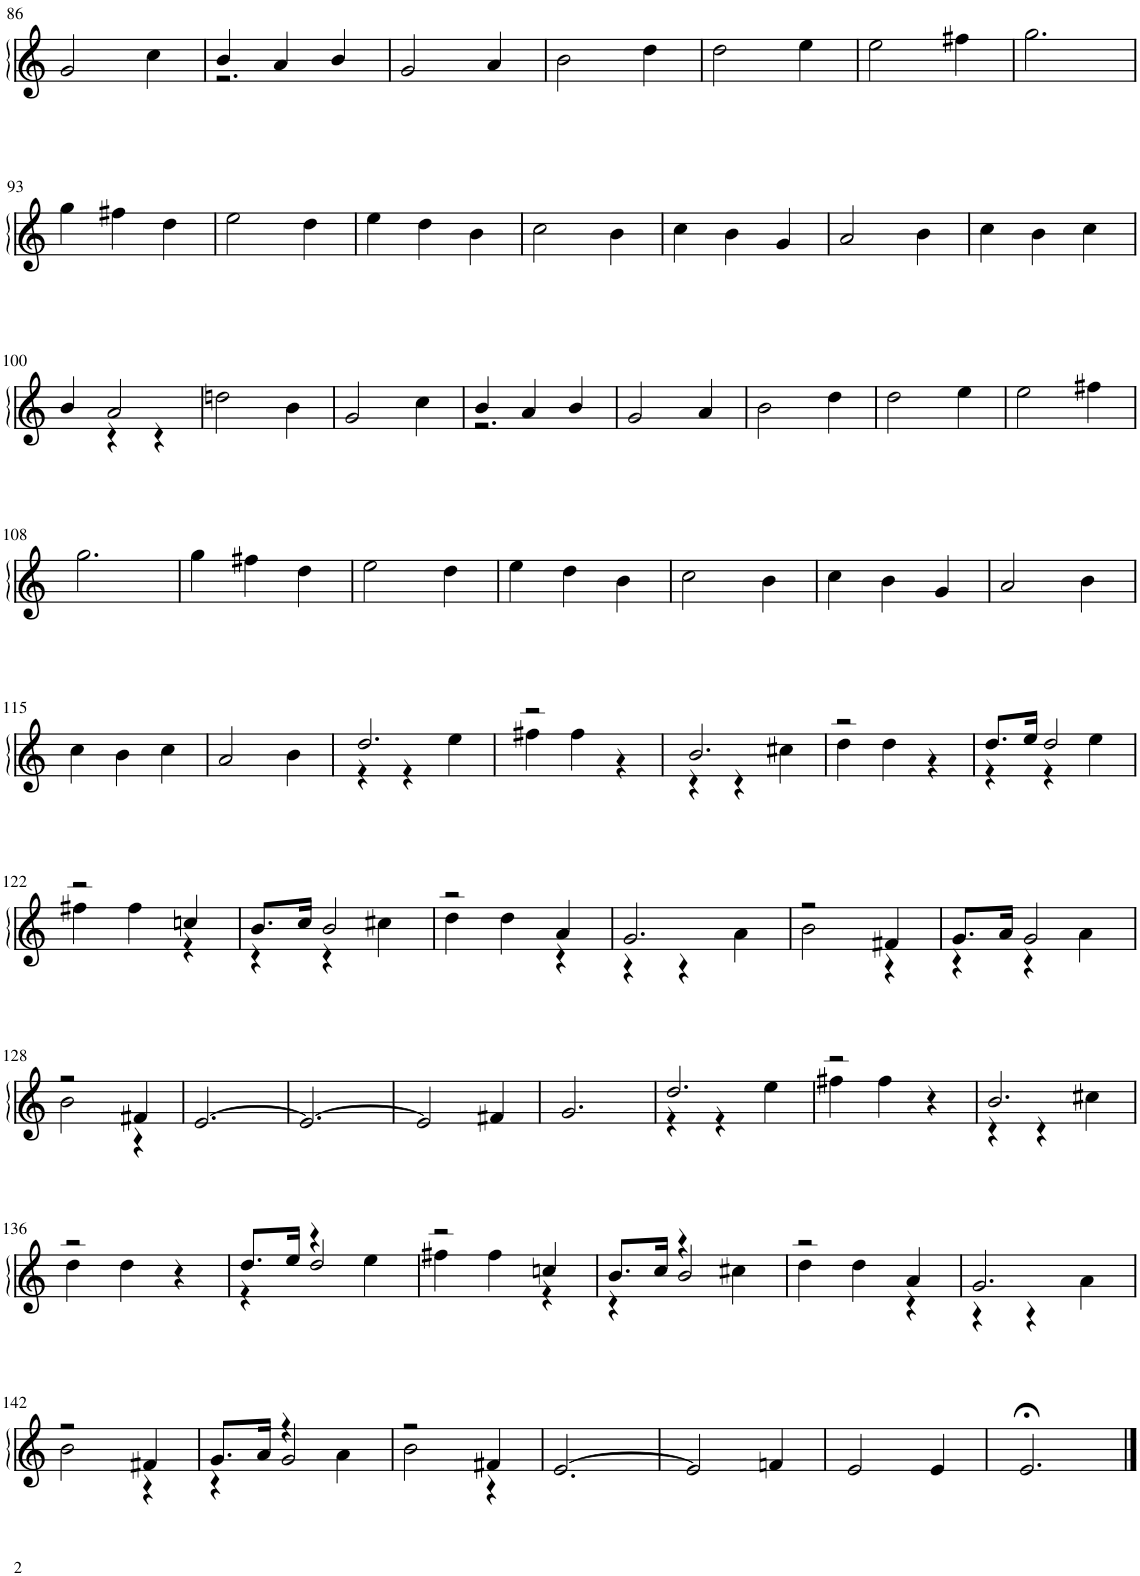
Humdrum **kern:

**kern
*part1
*staff1
*I"Piano
*I'Pno.
!!LO:PB:g=z
*clefG2
*k[]
*M3/4
=86
2g/
4cc\
=87
*^
4b/	2.r
4a/	.
4b/	.
*v	*v
=88
2g/
4a/
=89
2b\
4dd\
=90
2dd\
4ee\
=91
2ee\
4ff#X\
=92
2.gg\
!!LO:LB:g=z
=93
4gg\
4ff#X\
4dd\
=94
2ee\
4dd\
=95
4ee\
4dd\
4b\
=96
2cc\
4b\
=97
4cc\
4b\
4g/
=98
2a/
4b\
=99
4cc\
4b\
4cc\
!!LO:LB:g=z
=100
*^
4ryy	4b/
2a/	4r
.	4r
*v	*v
=101
2ddn\
4b\
=102
2g/
4cc\
=103
*^
4b/	2.r
4a/	.
4b/	.
*v	*v
=104
2g/
4a/
=105
2b\
4dd\
=106
2dd\
4ee\
=107
2ee\
4ff#X\
!!LO:LB:g=z
=108
2.gg\
=109
4gg\
4ff#X\
4dd\
=110
2ee\
4dd\
=111
4ee\
4dd\
4b\
=112
2cc\
4b\
=113
4cc\
4b\
4g/
=114
2a/
4b\
!!LO:LB:g=z
=115
4cc\
4b\
4cc\
=116
2a/
4b\
=117
*^
2.dd/	4r
.	4r
.	4ee\
=118	=118
2r	4ff#X\
.	4ff#\
4ryy	4r
=119	=119
2.b/	4r
.	4r
.	4cc#X\
=120	=120
2r	4dd\
.	4dd\
4ryy	4r
=121	=121
8.dd/L	4r
16ee/Jk	.
2dd/	4r
.	4ee\
!!LO:LB:g=z	!!
=122	=122
2r	4ff#X\
.	4ff#\
4ccn/	4r
=123	=123
8.b/L	4r
16cc/Jk	.
2b/	4r
.	4cc#X\
=124	=124
2r	4dd\
.	4dd\
4a/	4r
=125	=125
2.g/	4r
.	4r
.	4a\
=126	=126
2r	2b\
4f#X/	4r
=127	=127
8.g/L	4r
16a/Jk	.
2g/	4r
.	4a\
!!LO:LB:g=z	!!
=128	=128
2r	2b\
4f#X/	4r
*v	*v
=129
[>2.e/
=130
2.e/_
=131
2e/]
4f#X/
=132
2.g/
=133
*^
2.dd/	4r
.	4r
.	4ee\
=134	=134
2r	4ff#X\
.	4ff#\
4r	4ryy
=135	=135
2.b/	4r
.	4r
.	4cc#X\
!!LO:LB:g=z	!!
=136	=136
2r	4dd\
.	4dd\
4r	4ryy
=137	=137
8.dd/L	4r
16ee/Jk	.
4r	2dd/
4ee\	.
=138	=138
2r	4ff#X\
.	4ff#\
4ccn/	4r
=139	=139
8.b/L	4r
16cc/Jk	.
4r	2b/
4cc#X\	.
=140	=140
2r	4dd\
.	4dd\
4a/	4r
=141	=141
2.g/	4r
.	4r
.	4a\
!!LO:LB:g=z	!!
=142	=142
2r	2b\
4f#X/	4r
=143	=143
8.g/L	4r
16a/Jk	.
4r	2g/
4a\	.
=144	=144
2r	2b\
4f#X/	4r
=145	=145
2.ryy	[2.e/
*v	*v
=146
2e/]
4fn/
=147
2e/
4e/
=148
2.e;</
==
*-
